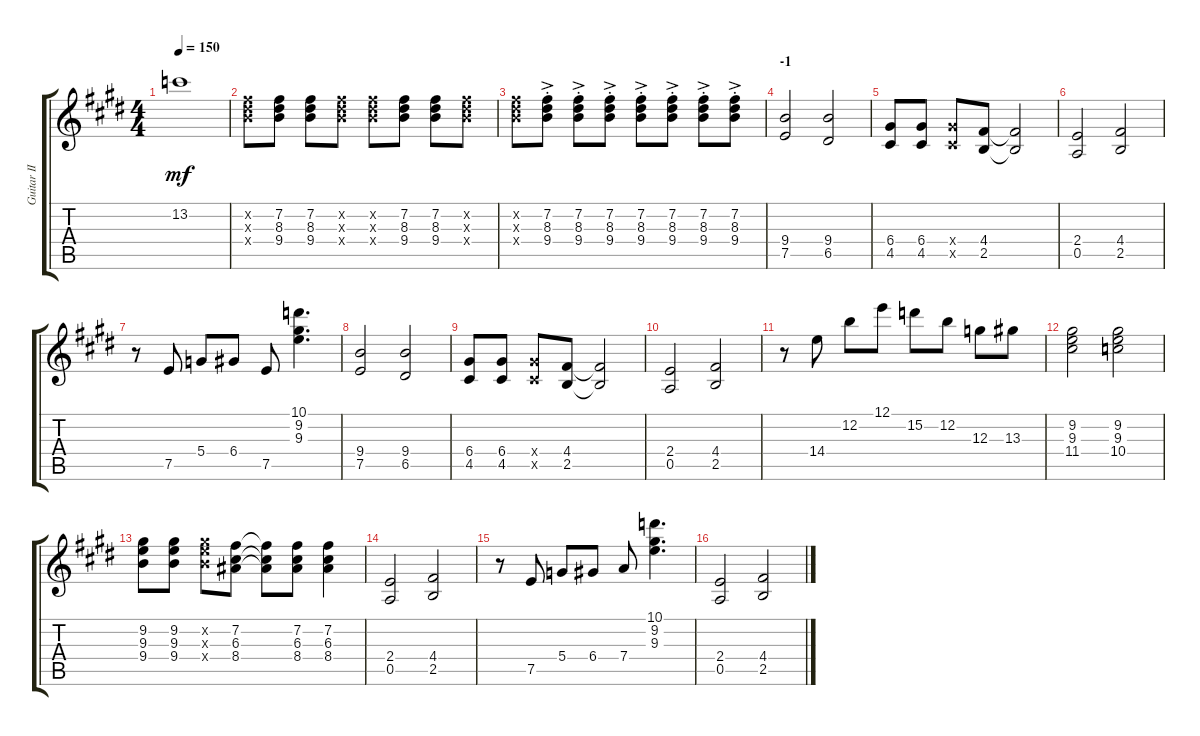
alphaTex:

\track ("Guitar II" "Guitar II") {instrument distortionguitar}
\staff {score tabs}
\tuning (E4 B3 G3 D3 A2 E2) {hide}
\ts (4 4)
\tempo 150
\clef g2
\ks e
13.2.1{dy mf} |
(7.2{x} 8.3{x} 9.4{x}).8 (7.2 8.3 9.4).8 (7.2 8.3 9.4).8 (7.2{x} 8.3{x} 9.4{x}).8 (7.2{x} 8.3{x} 9.4{x}).8 (7.2 8.3 9.4).8 (7.2 8.3 9.4).8 (7.2{x} 8.3{x} 9.4{x}).8 |
(7.2{x} 8.3{x} 9.4{x}).8 (7.2{ac st} 8.3{ac st} 9.4{ac st}).8 (7.2{ac st} 8.3{ac st} 9.4{ac st}).8 (7.2{ac st} 8.3{ac st} 9.4{ac st}).8 (7.2{ac st} 8.3{ac st} 9.4{ac st}).8 (7.2{ac st} 8.3{ac st} 9.4{ac st}).8 (7.2{ac st} 8.3{ac st} 9.4{ac st}).8 (7.2{ac st} 8.3{ac st} 9.4{ac st}).8 |
\section ("" "-1")
(9.4 7.5).2 (9.4 6.5).2 |
(6.4 4.5).8 (6.4 4.5).8 (6.4{x} 4.5{x}).8 (4.4 2.5).8 (4.4{t} 2.5{t}).2 |
(2.4 0.5).2 (4.4 2.5).2 |
r.8 7.5.8 5.4.8 6.4.8 7.5.8 (10.1 9.2 9.3).4{d} |
(9.4 7.5).2 (9.4 6.5).2 |
(6.4 4.5).8 (6.4 4.5).8 (6.4{x} 4.5{x}).8 (4.4 2.5).8 (4.4{t} 2.5{t}).2 |
(2.4 0.5).2 (4.4 2.5).2 |
r.8 14.4.8 12.2.8 12.1.8 15.2.8 12.2.8 12.3.8 13.3.8 |
(9.2 9.3 11.4).2 (9.2 9.3 10.4).2 |
(9.2 9.3 9.4).8 (9.2 9.3 9.4).8 (9.2{x} 9.3{x} 9.4{x}).8 (7.2 6.3 8.4).8 (7.2{t} 6.3{t} 8.4{t}).8 (7.2 6.3 8.4).8 (7.2 6.3 8.4).4 |
(2.4 0.5).2 (4.4 2.5).2 |
r.8 7.5.8 5.4.8 6.4.8 7.4.8 (10.1 9.2 9.3).4{d} |
(2.4 0.5).2 (4.4 2.5).2
